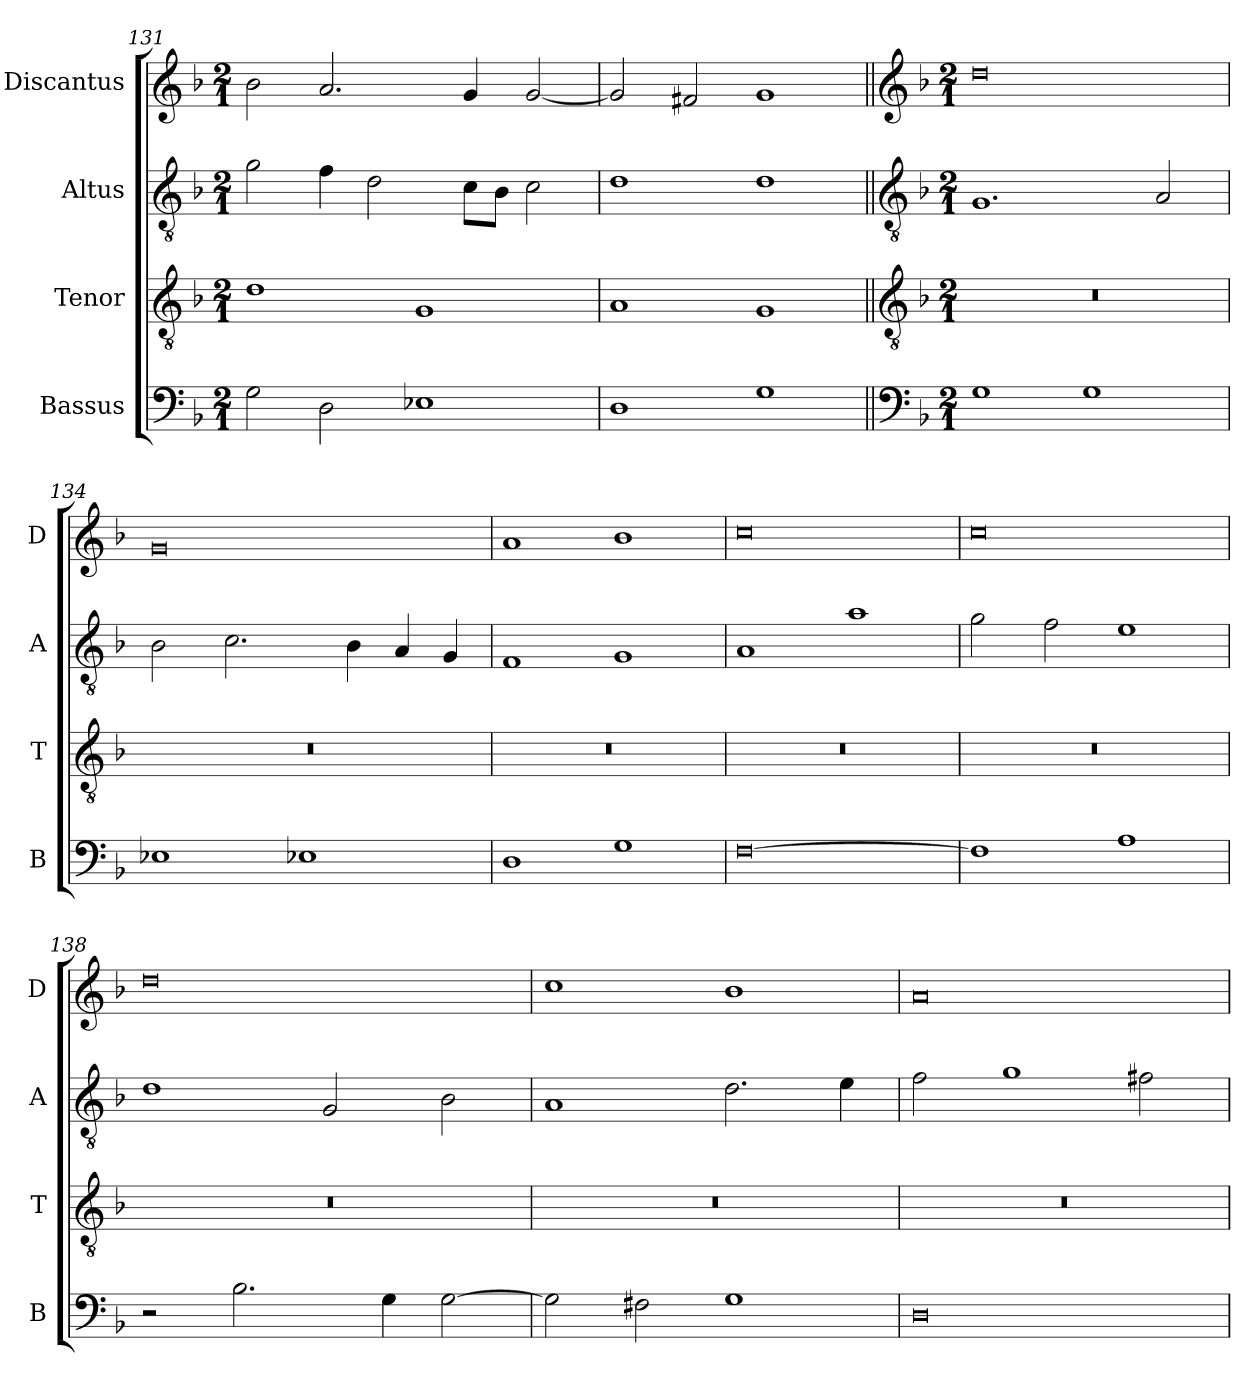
**kern	**kern	**kern	**kern
*part4	*part3	*part2	*part1
*staff4	*staff3	*staff2	*staff1
*I"Bassus	*I"Tenor	*I"Altus	*I"Discantus
*I'B	*I'T	*I'A	*I'D
*clefF4	*clefGv2	*clefGv2	*clefG2
*k[b-]	*k[b-]	*k[b-]	*k[b-]
*M2/1	*M2/1	*M2/1	*M2/1
=131	=131	=131	=131
2G\	1d	2g\	2b-\
2D\	.	4f\	2.a/
.	.	2d\	.
1E-X	1G	.	.
.	.	8c\L	4g/
.	.	8B-\J	.
.	.	2c\	[2g/
=132	=132	=132	=132
1D	1A	1d	2g/]
.	.	.	2f#X/
1G	1G	1d	1g
!!LO:LB:g=z
=133||	=133||	=133||	=133||
*clefF4	*clefGv2	*clefGv2	*clefG2
*k[b-]	*k[b-]	*k[b-]	*k[b-]
*M2/1	*M2/1	*M2/1	*M2/1
1G	0r	1.G	0dd
1G	.	.	.
.	.	2A/	.
=134	=134	=134	=134
1E-X	0r	2B-\	0g
.	.	2.c\	.
1E-X	.	.	.
.	.	4B-\	.
.	.	4A/	.
.	.	4G/	.
=135	=135	=135	=135
1D	0r	1F	1a
1G	.	1G	1b-
=136	=136	=136	=136
[0F	0r	1A	0cc
.	.	1a	.
=137	=137	=137	=137
1F]	0r	2g\	0cc
.	.	2f\	.
1A	.	1e	.
=138	=138	=138	=138
2r	0r	1d	0dd
2.B-\	.	.	.
.	.	2G/	.
4G\	.	.	.
[2G\	.	2B-\	.
=139	=139	=139	=139
2G\]	0r	1A	1cc
2F#X\	.	.	.
1G	.	2.d\	1b-
.	.	4e\	.
=140	=140	=140	=140
0D	0r	2f\	0a
.	.	1g	.
.	.	2f#X\	.
=	=	=	=
*-	*-	*-	*-
